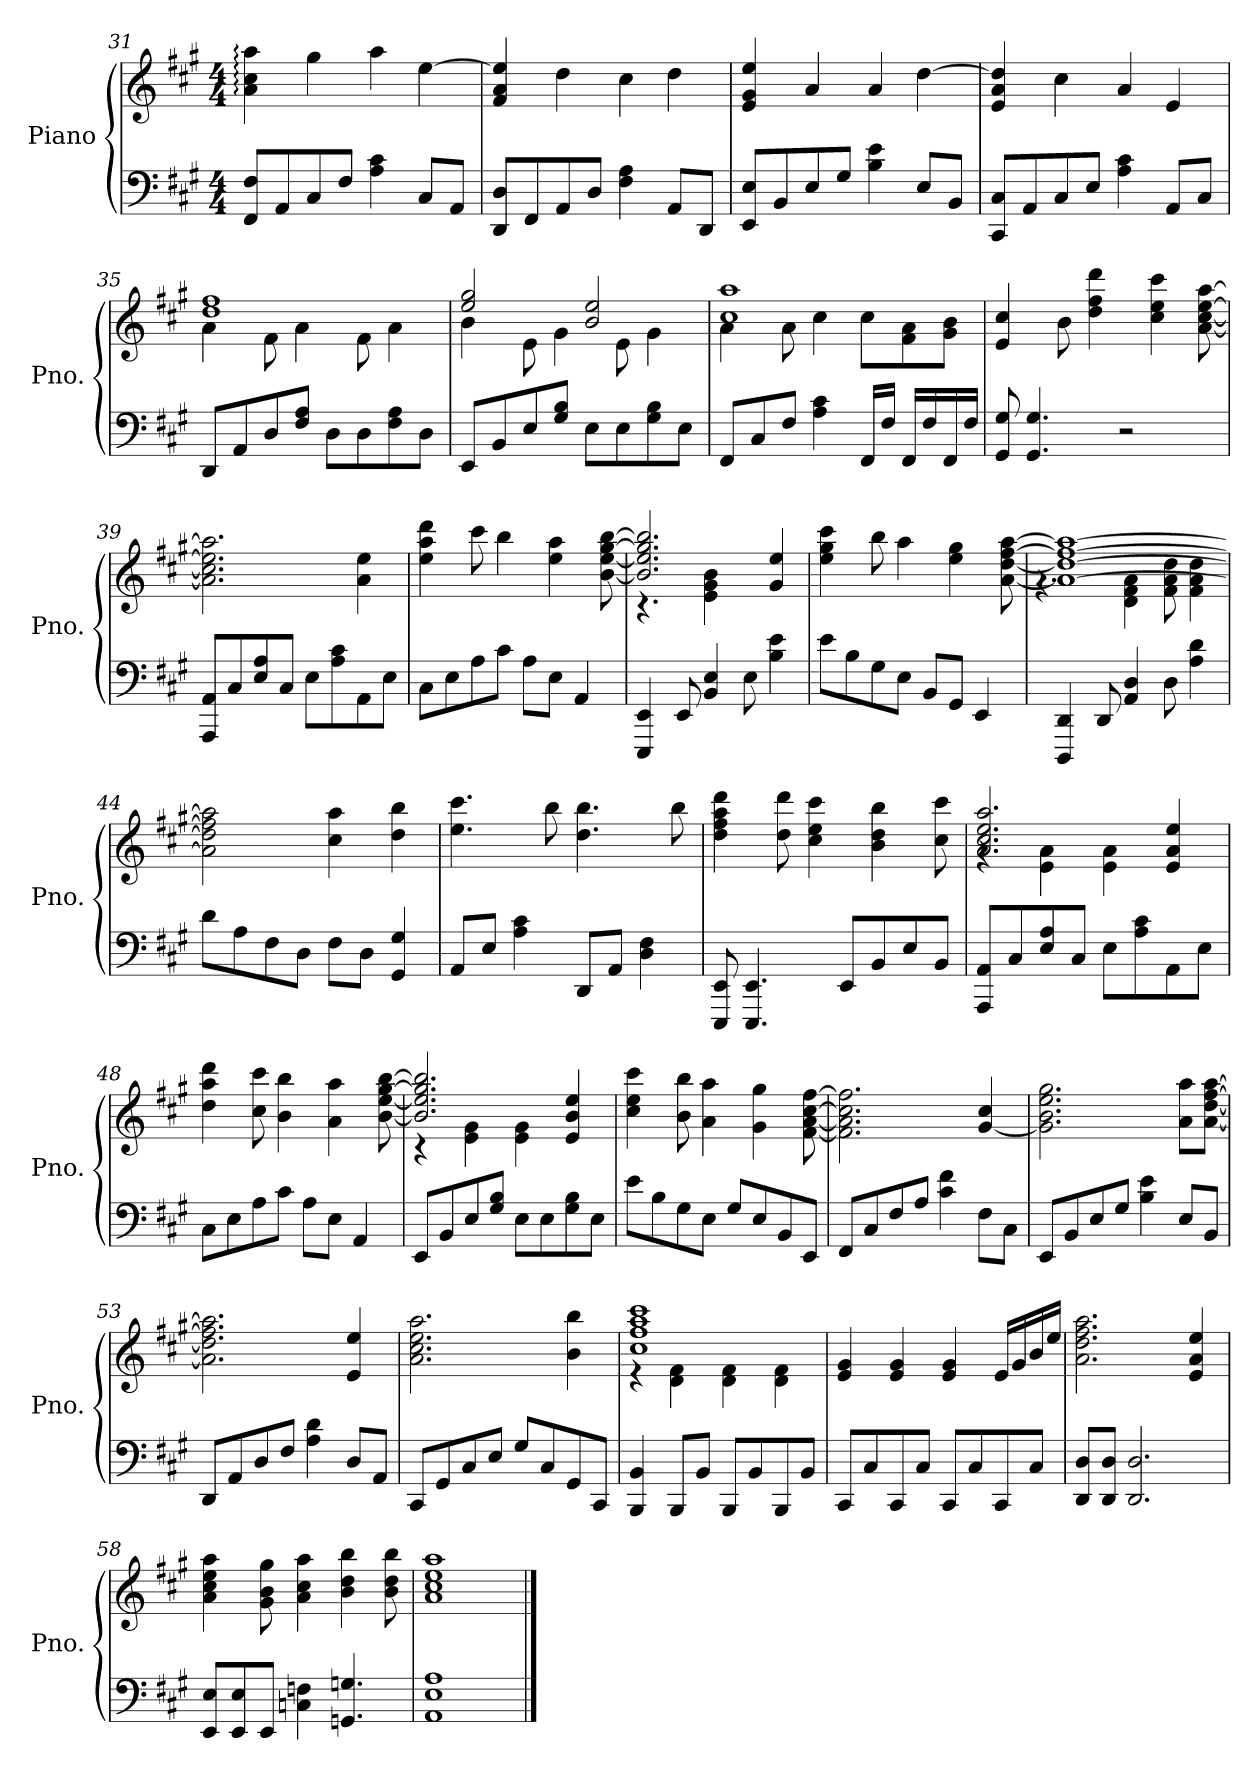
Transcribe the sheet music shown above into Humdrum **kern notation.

**kern	**kern
*part1	*part1
*staff2	*staff1
*I"Piano	*
*I'Pno.	*
*clefF4	*clefG2
*k[f#c#g#]	*k[f#c#g#]
*M4/4	*M4/4
=31	=31
8FF#/ 8F#/L	4a\: 4cc#\: 4aa\:
8AA/	.
8C#/	4gg#\
8F#/J	.
4A\ 4c#\	4aa\
8C#/L	[4ee\
8AA/J	.
=32	=32
8DD/ 8D/L	4f#/ 4a/ 4ee/]
8FF#/	.
8AA/	4dd\
8D/J	.
4F#\ 4A\	4cc#\
8AA/L	4dd\
8DD/J	.
=33	=33
8EE/ 8E/L	4e/ 4g#/ 4ee/
8BB/	.
8E/	4a/
8G#/J	.
4B\ 4e\	4a/
8E/L	[4dd\
8BB/J	.
=34	=34
8CC#/ 8C#/L	4e/ 4a/ 4dd/]
8AA/	.
8C#/	4cc#\
8E/J	.
4A\ 4c#\	4a/
8AA/L	4e/
8C#/J	.
!!LO:LB:g=z
=35	=35
*	*^
8DD/L	1dd 1ff#	4a\
8AA/	.	.
8D/	.	8f#\
8F#/ 8A/J	.	4a\
8D\L	.	.
8D\	.	8f#\
8F#\ 8A\	.	4a\
8D\J	.	.
=36	=36	=36
8EE/L	2ee/ 2gg#/	4b\
8BB/	.	.
8E/	.	8e\
8G#/ 8B/J	.	4g#\
8E\L	2b/ 2ee/	.
8E\	.	8e\
8G#\ 8B\	.	4g#\
8E\J	.	.
=37	=37	=37
8FF#/L	1cc# 1aa	4a\
8C#/	.	.
8F#/J	.	8a\
4A\ 4c#\	.	4cc#\
16FF#/LL	.	8cc#\L
16F#/JJ	.	.
16FF#/LL	.	8f#\ 8a\
16F#/	.	.
16FF#/	.	8g#\ 8b\J
16F#/JJ	.	.
*	*v	*v
=38	=38
8GG#/ 8G#/	4e/ 4cc#/
4.GG#/ 4.G#/	.
.	8b\
.	4dd\ 4ff#\ 4ddd\
2r	.
.	4cc#\ 4ee\ 4ccc#\
.	[8a\ [8cc#\ [8ee\ [8aa\
=39	=39
8AAA/ 8AA/L	2.a\] 2.cc#\] 2.ee\] 2.aa\]
8C#/	.
8E/ 8A/	.
8C#/J	.
8E\L	.
8A\ 8c#\	.
8AA\	4a\ 4ee\
8E\J	.
!!LO:LB:g=z
=40	=40
8C#\L	4ee\ 4aa\ 4ddd\
8E\	.
8A\	8ccc#\
8c#\J	4bb\
8A\L	.
8E\J	4ee\ 4aa\
4AA/	.
.	[8b\ [8ee\ [8gg#\ [8bb\
=41	=41
*	*^
4EEE/ 4EE/	2.b/] 2.ee/] 2.gg#/] 2.bb/]	4.r
8EE/	.	.
4BB/ 4E/	.	4e\ 4g#\ 4b\
8E\	.	4.ryy
4B\ 4e\	4g#/ 4ee/	.
*	*v	*v
=42	=42
8e\L	4ee\ 4gg#\ 4ccc#\
8B\	.
8G#\	8bb\
8E\J	4aa\
8BB/L	.
8GG#/J	4ee\ 4gg#\
4EE/	.
.	[8a\ [8dd\ [8ff#\ [8aa\
=43	=43
*	*^
4DDD/ 4DD/	1a_ 1dd_ 1ff#_ 1aa_	4.rg
8DD/	.	.
4AA/ 4D/	.	4d\ 4f#\ 4a\
8D\	.	8f#\ 8a\ 8dd\
4A\ 4d\	.	4f#\ 4a\ 4dd\
*	*v	*v
=44	=44
8d\L	2a\] 2dd\] 2ff#\] 2aa\]
8A\	.
8F#\	.
8D\J	.
8F#\L	4cc#\ 4aa\
8D\J	.
4GG#/ 4G#/	4dd\ 4bb\
=45	=45
8AA/L	4.ee\ 4.ccc#\
8E/J	.
4A\ 4c#\	.
.	8bb\
8DD/L	4.dd\ 4.bb\
8AA/J	.
4D\ 4F#\	.
.	8bb\
!!LO:LB:g=z
=46	=46
8EEE/ 8EE/	4dd\ 4ff#\ 4aa\ 4ddd\
4.EEE/ 4.EE/	.
.	8dd\ 8ddd\
.	4cc#\ 4ee\ 4ccc#\
8EE/L	.
8BB/	4b\ 4dd\ 4bb\
8E/	.
8BB/J	8cc#\ 8ccc#\
=47	=47
*	*^
8AAA/ 8AA/L	2.a/ 2.cc#/ 2.ee/ 2.aa/	4rg
8C#/	.	.
8E/ 8A/	.	4e\ 4a\
8C#/J	.	.
8E\L	.	4e\ 4a\
8A\ 8c#\	.	.
8AA\	4e/ 4a/ 4ee/	4ryy
8E\J	.	.
*	*v	*v
=48	=48
8C#\L	4dd\ 4aa\ 4ddd\
8E\	.
8A\	8cc#\ 8ccc#\
8c#\J	4b\ 4bb\
8A\L	.
8E\J	4a\ 4aa\
4AA/	.
.	[8b\ [8ee\ [8gg#\ [8bb\
=49	=49
*	*^
8EE/L	2.b/] 2.ee/] 2.gg#/] 2.bb/]	4r
8BB/	.	.
8E/	.	4e\ 4g#\
8G#/ 8B/J	.	.
8E\L	.	4e\ 4g#\
8E\	.	.
8G#\ 8B\	4e/ 4b/ 4ee/	4ryy
8E\J	.	.
*	*v	*v
=50	=50
8e\L	4cc#\ 4ee\ 4ccc#\
8B\	.
8G#\	8b\ 8bb\
8E\J	4a\ 4aa\
8G#/L	.
8E/	4g#\ 4gg#\
8BB/	.
8EE/J	[8f#\ [8a\ [8cc#\ [8ff#\
!!LO:PB:g=z
=51	=51
8FF#/L	2.f#\] 2.a\] 2.cc#\] 2.ff#\]
8C#/	.
8F#/	.
8A/J	.
4c#\ 4f#\	.
8F#\L	[4g#/ 4cc#/
8C#\J	.
=52	=52
8EE/L	2.g#\] 2.b\ 2.ee\ 2.gg#\
8BB/	.
8E/	.
8G#/J	.
4B\ 4e\	.
8E/L	8a\ 8aa\L
8BB/J	[8a\ [8dd\ [8ff#\ [8aa\J
=53	=53
8DD/L	2.a\] 2.dd\] 2.ff#\] 2.aa\]
8AA/	.
8D/	.
8F#/J	.
4A\ 4d\	.
8D/L	4e/ 4ee/
8AA/J	.
=54	=54
8CC#/L	2.a\ 2.cc#\ 2.ee\ 2.aa\
8GG#/	.
8C#/	.
8E/J	.
8G#/L	.
8C#/	.
8GG#/	4b\ 4bb\
8CC#/J	.
=55	=55
*	*^
4BBB/ 4BB/	1cc# 1ff# 1aa 1ccc#	4r
8BBB/L	.	4d\ 4f#\
8BB/J	.	.
8BBB/L	.	4d\ 4f#\
8BB/	.	.
8BBB/	.	4d\ 4f#\
8BB/J	.	.
*	*v	*v
!!LO:LB:g=z
=56	=56
8CC#/L	4e/ 4g#/
8C#/	.
8CC#/	4e/ 4g#/
8C#/J	.
8CC#/L	4e/ 4g#/
8C#/	.
8CC#/	16e/LL
.	16g#/
8C#/J	16b/
.	16ee/JJ
=57	=57
8DD/ 8D/L	2.a\ 2.dd\ 2.ff#\ 2.aa\
8DD/ 8D/J	.
2.DD/ 2.D/	.
.	4e/ 4a/ 4ee/
=58	=58
8EE/ 8E/L	4a\ 4cc#\ 4ee\ 4aa\
8EE/ 8E/	.
8EE/J	8g#\ 8b\ 8gg#\
4Cn\ 4Fn\	4a\ 4cc#\ 4aa\
4.GGn/ 4.Gn/	4b\ 4dd\ 4bb\
.	8b\ 8dd\ 8bb\
=59	=59
1AA 1E 1A	1a 1cc# 1ee 1aa
==	==
*-	*-
